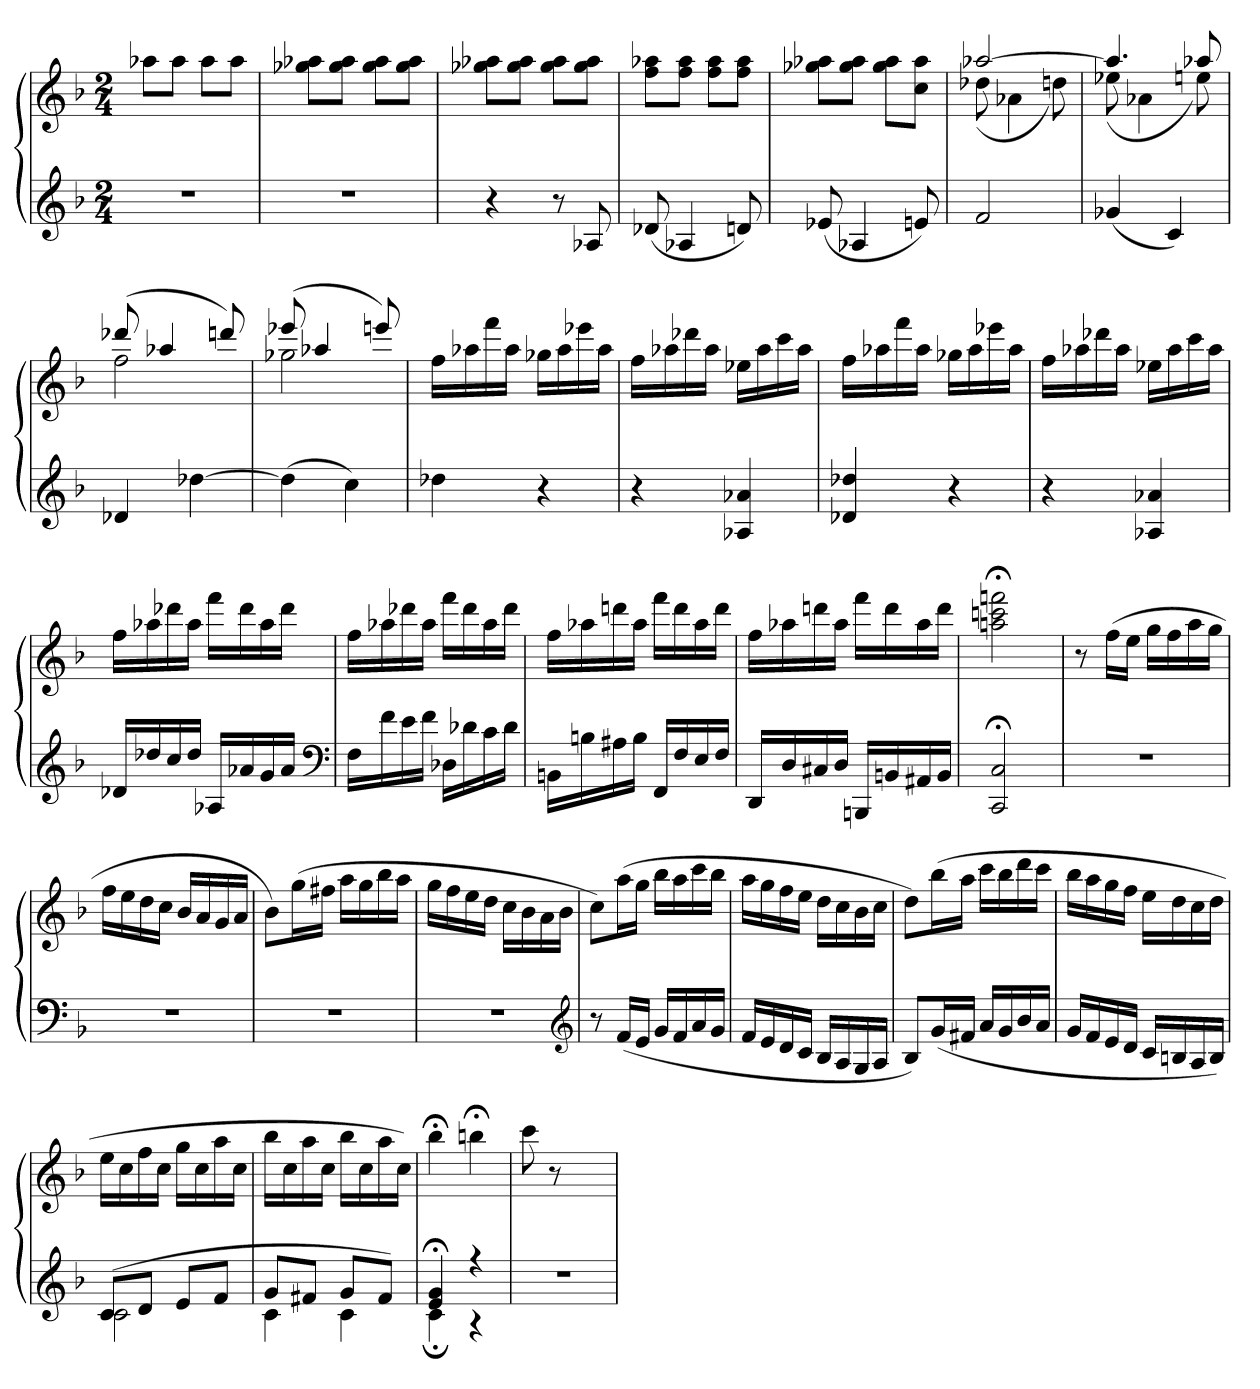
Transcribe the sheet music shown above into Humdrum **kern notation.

**kern	**kern
*part1	*part1
*staff2	*staff1
*clefG2	*clefG2
*k[b-]	*k[b-]
*M2/4	*M2/4
=	=
2r	8aa-XL
.	8aa-J
.	8aa-L
.	8aa-J
=	=
2r	8gg-X 8aa-XL
.	8gg- 8aa-J
.	8gg- 8aa-L
.	8gg- 8aa-J
=	=
4r	8gg-X 8aa-XL
.	8gg- 8aa-J
8r	8gg- 8aa-L
8A-X	8gg- 8aa-J
=	=
(8d-X	8ff 8aa-XL
4A-X	8ff 8aa-J
.	8ff 8aa-L
8dn)	8ff 8aa-J
=	=
(8e-X	8gg-X 8aa-XL
4A-X	8gg- 8aa-J
.	8gg- 8aa-L
8en)	8cc 8aa-J
=	=
*	*^
2f	[2aa-X	(8dd-X
.	.	4a-X
.	.	8ddn)
=	=	=
(4g-X	4.aa-]	(8ee-X
.	.	4a-X
4c)	.	.
.	8aa-X	8een)
=	=	=
4d-X	(8ddd-X	2ff
.	4aa-X	.
[4dd-X	.	.
.	8dddn)	.
=	=	=
(4dd-]	(8eee-X	2gg-X
.	4aa-X	.
4cc)	.	.
.	8eeen)	.
*	*v	*v
=	=
4dd-X	16ffLL
.	16aa-X
.	16fff
.	16aa-JJ
4r	16gg-XLL
.	16aa-
.	16eee-X
.	16aa-JJ
=	=
4r	16ffLL
.	16aa-X
.	16ddd-X
.	16aa-JJ
4A-X 4a-X	16ee-XLL
.	16aa-
.	16ccc
.	16aa-JJ
=	=
4d-X 4dd-X	16ffLL
.	16aa-X
.	16fff
.	16aa-JJ
4r	16gg-XLL
.	16aa-
.	16eee-X
.	16aa-JJ
=	=
4r	16ffLL
.	16aa-X
.	16ddd-X
.	16aa-JJ
4A-X 4a-X	16ee-XLL
.	16aa-
.	16ccc
.	16aa-JJ
=	=
16d-XLL	16ffLL
16dd-X	16aa-X
16cc	16ddd-X
16dd-JJ	16aa-JJ
16A-XLL	16fffLL
16a-X	16ddd-
16g	16aa-
16a-JJ	16ddd-JJ
*clefF4	*
=	=
16FLL	16ffLL
16f	16aa-X
16e	16ddd-X
16fJJ	16aa-JJ
16D-XLL	16fffLL
16d-X	16ddd-
16c	16aa-
16d-JJ	16ddd-JJ
=	=
16BBnLL	16ffLL
16Bn	16aa-X
16A#X	16dddn
16BJJ	16aa-JJ
16FFLL	16fffLL
16F	16ddd
16E	16aa-
16FJJ	16dddJJ
=	=
16DDLL	16ffLL
16D	16aa-X
16C#X	16dddn
16DJJ	16aa-JJ
16BBBnLL	16fffLL
16BBn	16ddd
16AA#X	16aa-
16BBJJ	16dddJJ
=	=
2CC;< 2C;<	2aan;< 2cccn;< 2fffn;<
=	=
2r	8r
.	(16ffLL
.	16eeJJ
.	16ggLL
.	16ff
.	16aa
.	16ggJJ
=	=
2r	16ffLL
.	16ee
.	16dd
.	16ccJJ
.	16b-LL
.	16a
.	16g
.	16aJJ
=	=
2r	8b-L)
.	(16ggL
.	16ff#XJJ
.	16aaLL
.	16gg
.	16bb-
.	16aaJJ
=	=
2r	16ggLL
.	16ff
.	16ee
.	16ddJJ
.	16ccLL
.	16b-
.	16a
.	16b-JJ
*clefG2	*
=	=
8r	8ccL)
(16fLL	(16aaL
16eJJ	16ggJJ
16gLL	16bb-LL
16f	16aa
16a	16ccc
16gJJ	16bb-JJ
=	=
16fLL	16aaLL
16e	16gg
16d	16ff
16cJJ	16eeJJ
16B-LL	16ddLL
16A	16cc
16G	16b-
16AJJ	16ccJJ
=	=
8B-L)	8ddL)
(16gL	(16bb-L
16f#XJJ	16aaJJ
16aLL	16cccLL
16g	16bb-
16b-	16ddd
16aJJ	16cccJJ
=	=
16gLL	16bb-LL
16f	16aa
16e	16gg
16dJJ	16ffJJ
16cLL	16eeLL
16Bn	16dd
16A	16cc
16BJJ)	16ddJJ
=	=
*^	*
(8cL	2c	16eeLL
.	.	16cc
8dJ	.	16ff
.	.	16ccJJ
8eL	.	16ggLL
.	.	16cc
8fJ	.	16aa
.	.	16ccJJ
=	=	=
8gL	4c	16bb-LL
.	.	16cc
8f#XJ	.	16aa
.	.	16ccJJ
8gL	4c	16bb-LL
.	.	16cc
8f#J)	.	16aa
.	.	16ccJJ)
=	=	=
4e;< 4g;<	4c;<	4bb-;<
4r	4r	4bbn;<
*v	*v	*
=	=
2r	8ccc
.	8r
.	4ryy
=	=
*-	*-
